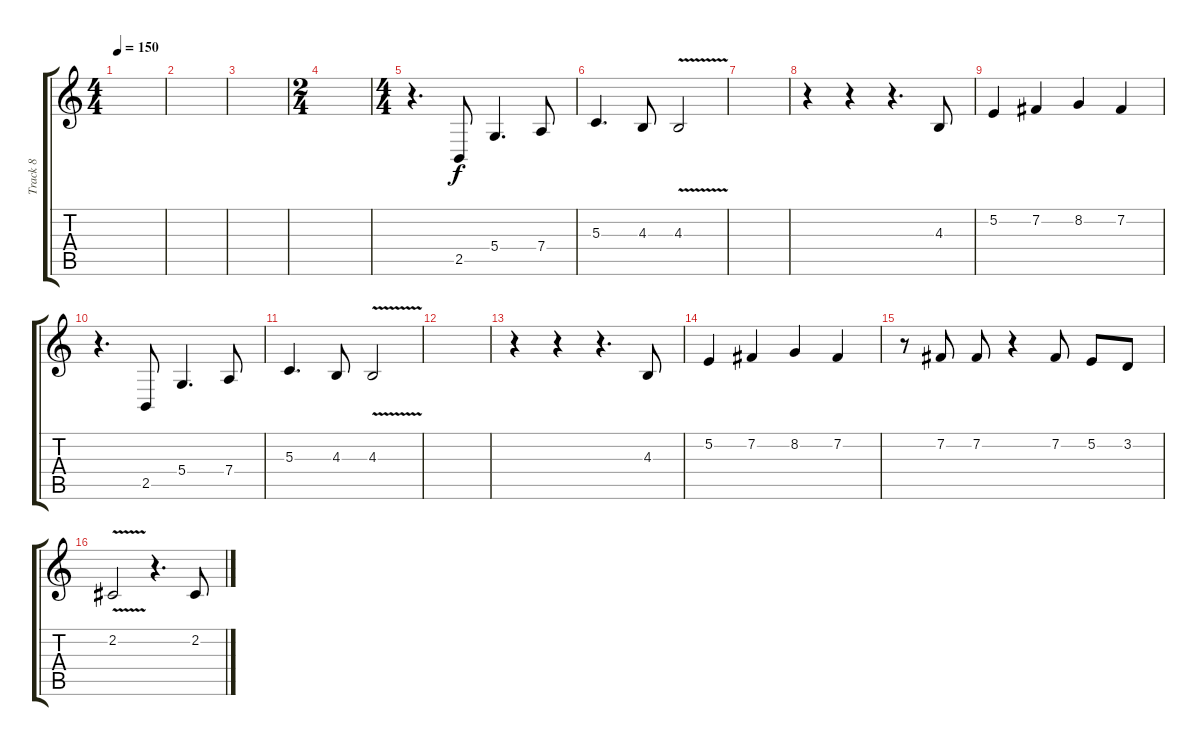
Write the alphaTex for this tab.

\track ("Track 8" "Track 8") {instrument tuba}
\staff {score tabs}
\tuning (E4 B3 G3 D3 A2 E2) {hide}
\ts (4 4)
\tempo 150
\clef g2
\ks c
|
|
|
\ts (2 4)
|
\ts (4 4)
r.4{d} 2.5.8 5.4.4{d} 7.4.8 |
5.3.4{d} 4.3.8 4.3{v}.2 |
|
r.4 r.4 r.4{d} 4.3.8 |
5.2.4 7.2.4 8.2.4 7.2.4 |
r.4{d} 2.5.8 5.4.4{d} 7.4.8 |
5.3.4{d} 4.3.8 4.3{v}.2 |
|
r.4 r.4 r.4{d} 4.3.8 |
5.2.4 7.2.4 8.2.4 7.2.4 |
r.8 7.2.8 7.2.8 r.4 7.2.8 5.2.8 3.2.8 |
2.2{v}.2 r.4{d} 2.2.8
